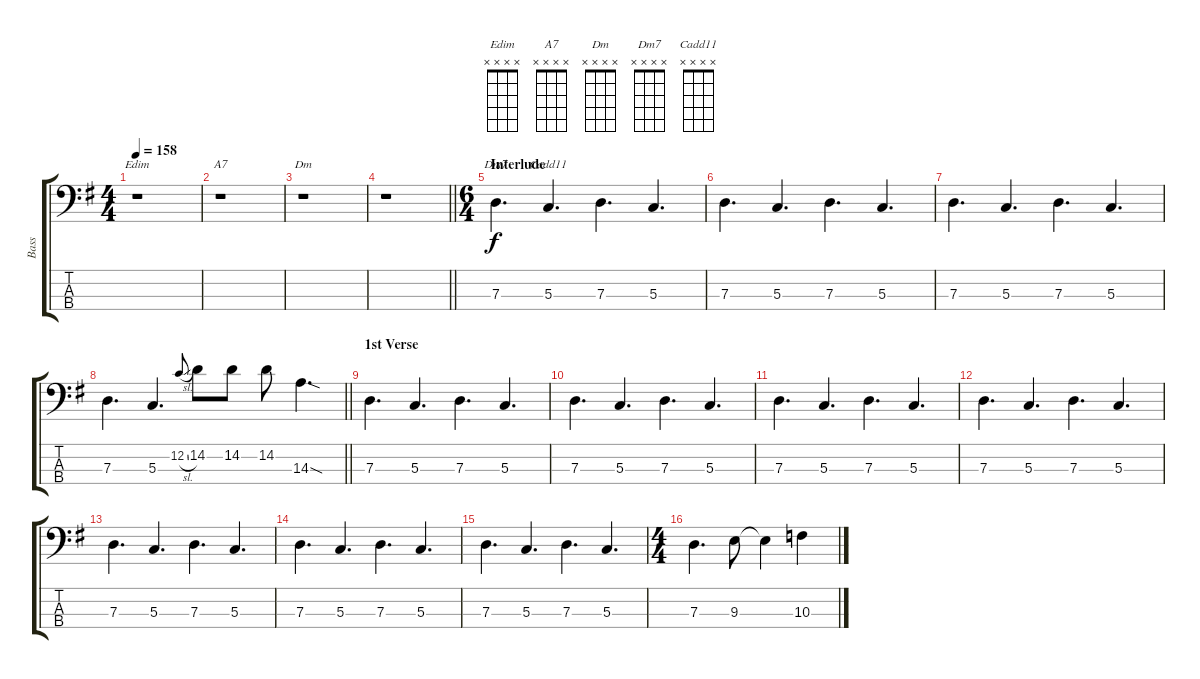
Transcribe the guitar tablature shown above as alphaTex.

\track ("Bass" "Bass") {instrument electricbassfinger}
\staff {score tabs}
\tuning (F2 C2 G1 D1) {hide}
\chord ("Edim" x x x x)
\chord ("A7" x x x x)
\chord ("Dm" x x x x)
\chord ("Dm7" x x x x)
\chord ("Cadd11" x x x x)
\ts (4 4)
\tempo 158
\clef f4
\ks eminor
r.1{ch "Edim" dy f} |
r.1{ch "A7"} |
r.1{ch "Dm"} |
\barLineRight lightlight
r.1 |
\ts (6 4)
\section ("" "Interlude")
7.3.4{d ch "Dm7"} 5.3.4{d ch "Cadd11"} 7.3.4{d} 5.3.4{d} |
7.3.4{d} 5.3.4{d} 7.3.4{d} 5.3.4{d} |
7.3.4{d} 5.3.4{d} 7.3.4{d} 5.3.4{d} |
\barLineRight lightlight
7.3.4{d} 5.3.4{d} 12.2{sl}.8{gr onbeat} 14.2.8 14.2.8 14.2.8 14.3{sod}.4{d} |
\section ("" "1st Verse")
7.3.4{d} 5.3.4{d} 7.3.4{d} 5.3.4{d} |
7.3.4{d} 5.3.4{d} 7.3.4{d} 5.3.4{d} |
7.3.4{d} 5.3.4{d} 7.3.4{d} 5.3.4{d} |
7.3.4{d} 5.3.4{d} 7.3.4{d} 5.3.4{d} |
7.3.4{d} 5.3.4{d} 7.3.4{d} 5.3.4{d} |
7.3.4{d} 5.3.4{d} 7.3.4{d} 5.3.4{d} |
7.3.4{d} 5.3.4{d} 7.3.4{d} 5.3.4{d} |
\ts (4 4)
7.3.4{d} 9.3.8 9.3{t}.4 10.3.4
